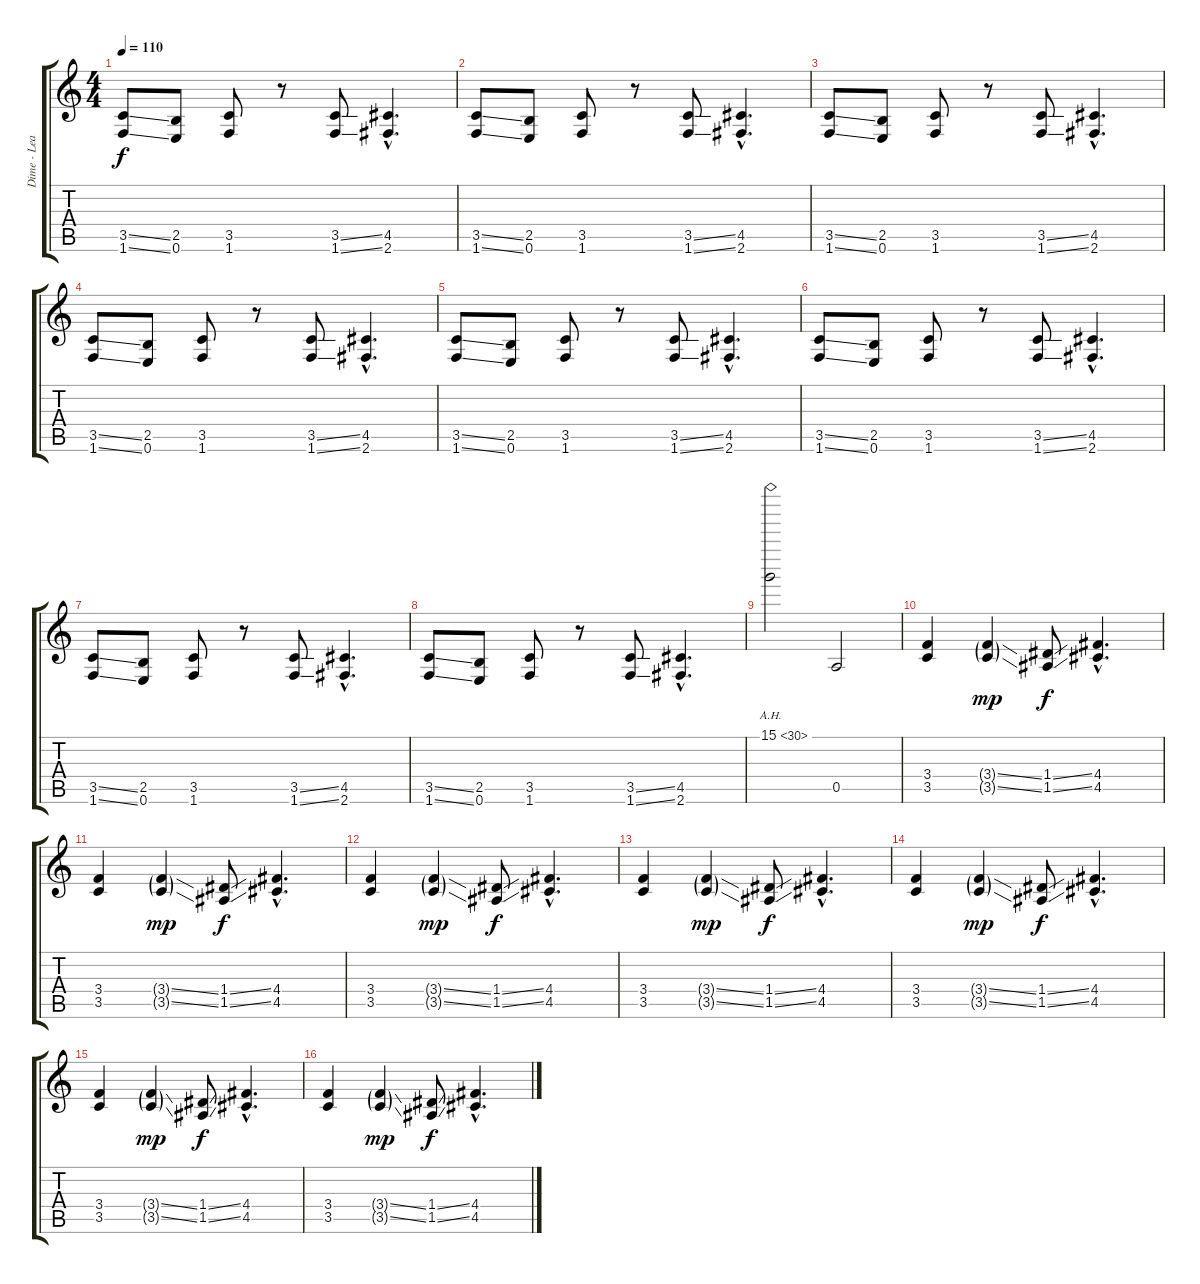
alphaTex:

\track ("Dime - Lead" "Dime - Lea") {instrument overdrivenguitar}
\staff {score tabs}
\tuning (E4 B3 G3 D3 A2 E2) {hide}
\ts (4 4)
\tempo 110
\clef g2
\ks c
(3.5{ss} 1.6{ss}).8{dy f} (2.5 0.6).8 (3.5 1.6).8 r.8 (3.5{ss} 1.6{ss}).8 (4.5{hac} 2.6{hac}).4{d} |
(3.5{ss} 1.6{ss}).8 (2.5 0.6).8 (3.5 1.6).8 r.8 (3.5{ss} 1.6{ss}).8 (4.5{hac} 2.6{hac}).4{d} |
(3.5{ss} 1.6{ss}).8 (2.5 0.6).8 (3.5 1.6).8 r.8 (3.5{ss} 1.6{ss}).8 (4.5{hac} 2.6{hac}).4{d} |
(3.5{ss} 1.6{ss}).8 (2.5 0.6).8 (3.5 1.6).8 r.8 (3.5{ss} 1.6{ss}).8 (4.5{hac} 2.6{hac}).4{d} |
(3.5{ss} 1.6{ss}).8 (2.5 0.6).8 (3.5 1.6).8 r.8 (3.5{ss} 1.6{ss}).8 (4.5{hac} 2.6{hac}).4{d} |
(3.5{ss} 1.6{ss}).8 (2.5 0.6).8 (3.5 1.6).8 r.8 (3.5{ss} 1.6{ss}).8 (4.5{hac} 2.6{hac}).4{d} |
(3.5{ss} 1.6{ss}).8 (2.5 0.6).8 (3.5 1.6).8 r.8 (3.5{ss} 1.6{ss}).8 (4.5{hac} 2.6{hac}).4{d} |
(3.5{ss} 1.6{ss}).8 (2.5 0.6).8 (3.5 1.6).8 r.8 (3.5{ss} 1.6{ss}).8 (4.5{hac} 2.6{hac}).4{d} |
15.1{ah 15}.2 0.5.2 |
(3.4 3.5).4 (3.4{ss g} 3.5{ss g}).4{dy mp} (1.4{ss} 1.5{ss}).8{dy f} (4.4{hac} 4.5{hac}).4{d} |
(3.4 3.5).4 (3.4{ss g} 3.5{ss g}).4{dy mp} (1.4{ss} 1.5{ss}).8{dy f} (4.4{hac} 4.5{hac}).4{d} |
(3.4 3.5).4 (3.4{ss g} 3.5{ss g}).4{dy mp} (1.4{ss} 1.5{ss}).8{dy f} (4.4{hac} 4.5{hac}).4{d} |
(3.4 3.5).4 (3.4{ss g} 3.5{ss g}).4{dy mp} (1.4{ss} 1.5{ss}).8{dy f} (4.4{hac} 4.5{hac}).4{d} |
(3.4 3.5).4 (3.4{ss g} 3.5{ss g}).4{dy mp} (1.4{ss} 1.5{ss}).8{dy f} (4.4{hac} 4.5{hac}).4{d} |
(3.4 3.5).4 (3.4{ss g} 3.5{ss g}).4{dy mp} (1.4{ss} 1.5{ss}).8{dy f} (4.4{hac} 4.5{hac}).4{d} |
(3.4 3.5).4 (3.4{ss g} 3.5{ss g}).4{dy mp} (1.4{ss} 1.5{ss}).8{dy f} (4.4{hac} 4.5{hac}).4{d}
